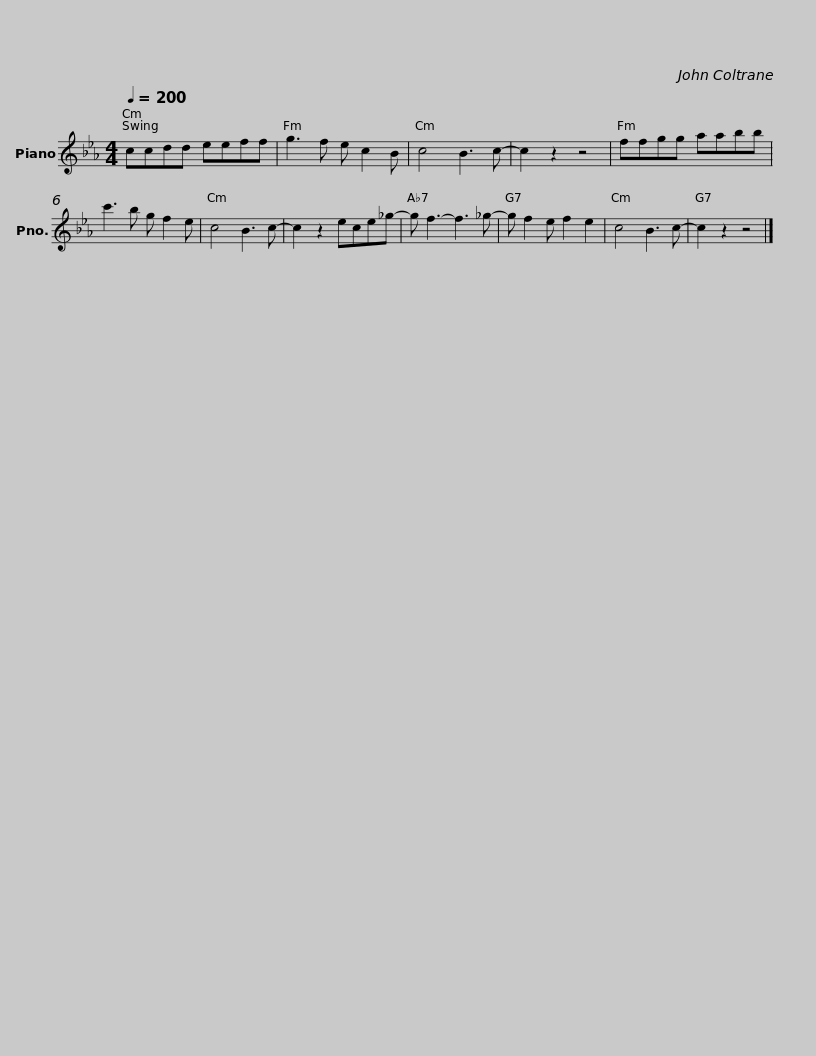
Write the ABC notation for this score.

X:1
L:1/8
Q:1/4=200
M:4/4
I:linebreak $
K:Eb
V:1 treble
V:1
 ccdd eeff | g3 f e c2 B | c4 B3 c- | c2 z2 z4 |$ ffgg aabb | %5
 c'3 b g f2 e | c4 B3 c- | c2 z2 ece_g- |$ g f3- f3 _g- | g f2 e f2 e2 | %10
 c4 B3 c- | c2 z2 z4 |] %12
